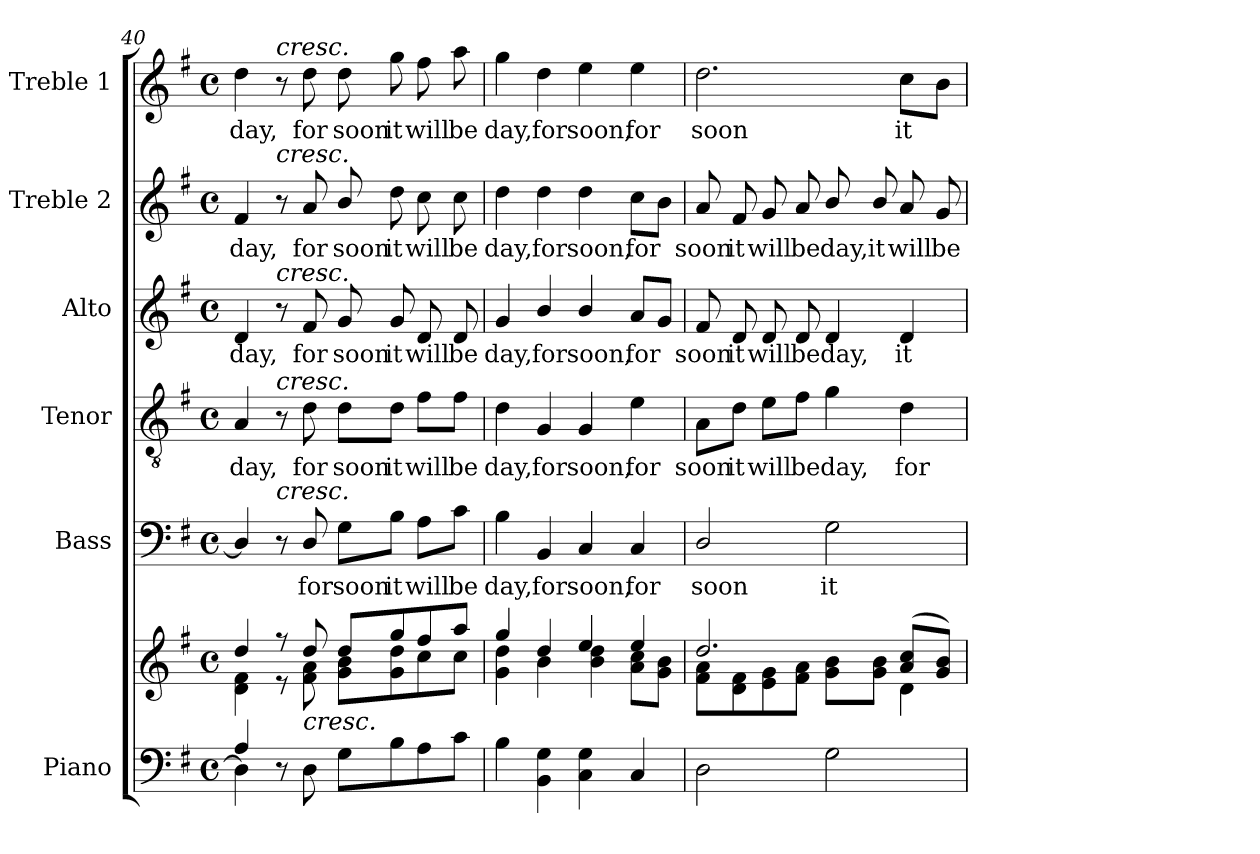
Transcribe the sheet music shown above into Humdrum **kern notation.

**kern	**kern	**kern	**text	**kern	**text	**kern	**text	**kern	**text	**kern	**text
*part6	*part6	*part5	*part5	*part4	*part4	*part3	*part3	*part2	*part2	*part1	*part1
*staff7	*staff6	*staff5	*staff5	*staff4	*staff4	*staff3	*staff3	*staff2	*staff2	*staff1	*staff1
*I"Piano	*	*I"Bass	*	*I"Tenor	*	*I"Alto	*	*I"Treble 2	*	*I"Treble 1	*
*I'Pno.	*	*I'B.	*	*I'T.	*	*I'A.	*	*	*	*	*
*clefF4	*clefG2	*clefF4	*	*clefGv2	*	*clefG2	*	*clefG2	*	*clefG2	*
*	*	*	*	*ITrd7c12	*	*	*	*	*	*	*
*k[f#]	*k[f#]	*k[f#]	*	*k[f#]	*	*k[f#]	*	*k[f#]	*	*k[f#]	*
*G:	*G:	*G:	*	*G:	*	*G:	*	*G:	*	*G:	*
*M4/4	*M4/4	*M4/4	*	*M4/4	*	*M4/4	*	*M4/4	*	*M4/4	*
*met(c)	*met(c)	*met(c)	*	*met(c)	*	*met(c)	*	*met(c)	*	*met(c)	*
=40	=40	=40	=40	=40	=40	=40	=40	=40	=40	=40	=40
*^	*^	*	*	*	*	*	*	*	*	*	*
!	!	!	!	!	!	!	!LO:LY:b:color=#000000	!	!	!	!	!	!
!	!	!	!	!	!	!	!	!	!LO:LY:b:color=#000000	!	!	!	!
!	!	!	!	!	!	!	!	!	!	!	!LO:LY:b:color=#000000	!	!
!	!	!	!	!	!	!	!	!	!	!	!	!	!LO:LY:b:color=#000000
4Ai/	4Di\]	4ddi/	4di\ 4f#i	4Di/]	.	4AAi/	day,	4di/	day,	4f#i/	day,	4ddi\	day,
!	!	!	!	!	!	!	!	!	!	!	!	!LO:TX:a:i:t=cresc.	!
!	!	!	!	!	!	!	!	!	!	!LO:TX:a:i:t=cresc.	!	!	!
!	!	!	!	!	!	!	!	!LO:TX:a:i:t=cresc.	!	!	!	!	!
!	!	!	!	!	!	!LO:TX:a:i:t=cresc.	!	!	!	!	!	!	!
!	!	!	!	!LO:TX:a:i:t=cresc.	!	!	!	!	!	!	!	!	!
4ryy	8r	8r	8r	8r	.	8r	.	8r	.	8r	.	8r	.
!	!	!	!	!	!LO:LY:b:color=#000000	!	!	!	!	!	!	!	!
!	!	!	!	!	!	!	!LO:LY:b:color=#000000	!	!	!	!	!	!
!	!	!	!	!	!	!	!	!	!LO:LY:b:color=#000000	!	!	!	!
!	!	!	!	!	!	!	!	!	!	!	!LO:LY:b:color=#000000	!	!
!	!	!LO:TX:b:i:t=cresc.	!	!	!	!	!	!	!	!	!	!	!
!	!	!	!	!	!	!	!	!	!	!	!	!	!LO:LY:b:color=#000000
.	8Di\	8ddi/	8f#i\ 8ai	8Di/	for	8Di\	for	8f#i/	for	8ai/	for	8ddi\	for
!	!	!	!	!	!LO:LY:b:color=#000000	!	!	!	!	!	!	!	!
!	!	!	!	!	!	!	!LO:LY:b:color=#000000	!	!	!	!	!	!
!	!	!	!	!	!	!	!	!	!LO:LY:b:color=#000000	!	!	!	!
!	!	!	!	!	!	!	!	!	!	!	!LO:LY:b:color=#000000	!	!
!	!	!	!	!	!	!	!	!	!	!	!	!	!LO:LY:b:color=#000000
2ryy	8Gi\L	8ddi/L	8gi\ 8biL	8Gi\L	soon	8Di\L	soon	8gi/	soon	8bi/	soon	8ddi\	soon
!	!	!	!	!	!LO:LY:b:color=#000000	!	!	!	!	!	!	!	!
!	!	!	!	!	!	!	!LO:LY:b:color=#000000	!	!	!	!	!	!
!	!	!	!	!	!	!	!	!	!LO:LY:b:color=#000000	!	!	!	!
!	!	!	!	!	!	!	!	!	!	!	!LO:LY:b:color=#000000	!	!
!	!	!	!	!	!	!	!	!	!	!	!	!	!LO:LY:b:color=#000000
.	8Bi\	8ggi/	8gi\ 8ddi	8Bi\J	it	8Di\J	it	8gi/	it	8ddi\	it	8ggi\	it
!	!	!	!	!	!LO:LY:b:color=#000000	!	!	!	!	!	!	!	!
!	!	!	!	!	!	!	!LO:LY:b:color=#000000	!	!	!	!	!	!
!	!	!	!	!	!	!	!	!	!LO:LY:b:color=#000000	!	!	!	!
!	!	!	!	!	!	!	!	!	!	!	!LO:LY:b:color=#000000	!	!
!	!	!	!	!	!	!	!	!	!	!	!	!	!LO:LY:b:color=#000000
.	8Ai\	8ff#i/	8cci\	8Ai\L	will	8F#i\L	will	8di/	will	8cci\	will	8ff#i\	will
!	!	!	!	!	!LO:LY:b:color=#000000	!	!	!	!	!	!	!	!
!	!	!	!	!	!	!	!LO:LY:b:color=#000000	!	!	!	!	!	!
!	!	!	!	!	!	!	!	!	!LO:LY:b:color=#000000	!	!	!	!
!	!	!	!	!	!	!	!	!	!	!	!LO:LY:b:color=#000000	!	!
!	!	!	!	!	!	!	!	!	!	!	!	!	!LO:LY:b:color=#000000
.	8ci\J	8aai/J	8cci\J	8ci\J	be	8F#i\J	be	8di/	be	8cci\	be	8aai\	be
*v	*v	*	*	*	*	*	*	*	*	*	*	*	*
=41	=41	=41	=41	=41	=41	=41	=41	=41	=41	=41	=41	=41
*^	*	*	*	*	*	*	*	*	*	*	*	*
!	!	!	!	!	!LO:LY:b:color=#000000	!	!	!	!	!	!	!	!
*v	*v	*	*	*	*	*	*	*	*	*	*	*	*
*^	*	*	*	*	*	*	*	*	*	*	*	*
!	!	!	!	!	!	!	!LO:LY:b:color=#000000	!	!	!	!	!	!
*v	*v	*	*	*	*	*	*	*	*	*	*	*	*
*^	*	*	*	*	*	*	*	*	*	*	*	*
!	!	!	!	!	!	!	!	!	!LO:LY:b:color=#000000	!	!	!	!
*v	*v	*	*	*	*	*	*	*	*	*	*	*	*
*^	*	*	*	*	*	*	*	*	*	*	*	*
!	!	!	!	!	!	!	!	!	!	!	!LO:LY:b:color=#000000	!	!
*v	*v	*	*	*	*	*	*	*	*	*	*	*	*
*^	*	*	*	*	*	*	*	*	*	*	*	*
!	!	!	!	!	!	!	!	!	!	!	!	!	!LO:LY:b:color=#000000
*v	*v	*	*	*	*	*	*	*	*	*	*	*	*
4Bi\	4ggi/	4gi\ 4ddi	4Bi\	day,	4Di\	day,	4gi/	day,	4ddi\	day,	4ggi\	day,
!	!	!	!	!LO:LY:b:color=#000000	!	!	!	!	!	!	!	!
!	!	!	!	!	!	!LO:LY:b:color=#000000	!	!	!	!	!	!
!	!	!	!	!	!	!	!	!LO:LY:b:color=#000000	!	!	!	!
!	!	!	!	!	!	!	!	!	!	!LO:LY:b:color=#000000	!	!
!	!	!	!	!	!	!	!	!	!	!	!	!LO:LY:b:color=#000000
4BBi\ 4Gi	4ddi/	4bi\	4BBi/	for	4GGi/	for	4bi/	for	4ddi\	for	4ddi\	for
!	!	!	!	!LO:LY:b:color=#000000	!	!	!	!	!	!	!	!
!	!	!	!	!	!	!LO:LY:b:color=#000000	!	!	!	!	!	!
!	!	!	!	!	!	!	!	!LO:LY:b:color=#000000	!	!	!	!
!	!	!	!	!	!	!	!	!	!	!LO:LY:b:color=#000000	!	!
!	!	!	!	!	!	!	!	!	!	!	!	!LO:LY:b:color=#000000
4Ci\ 4Gi	4eei/	4bi\ 4ddi	4Ci/	soon,	4GGi/	soon,	4bi/	soon,	4ddi\	soon,	4eei\	soon,
!	!	!	!	!LO:LY:b:color=#000000	!	!	!	!	!	!	!	!
!	!	!	!	!	!	!LO:LY:b:color=#000000	!	!	!	!	!	!
!	!	!	!	!	!	!	!	!LO:LY:b:color=#000000	!	!	!	!
!	!	!	!	!	!	!	!	!	!	!LO:LY:b:color=#000000	!	!
!	!	!	!	!	!	!	!	!	!	!	!	!LO:LY:b:color=#000000
4Ci/	4eei/	8ai\ 8cciL	4Ci/	for	4Ei\	for	8ai/L	for	8cci\L	for	4eei\	for
.	.	8gi\ 8biJ	.	.	.	.	8gi/J	.	8bi\J	.	.	.
!!LO:LB:g=z
=42	=42	=42	=42	=42	=42	=42	=42	=42	=42	=42	=42	=42
!	!	!	!	!LO:LY:b:color=#000000	!	!	!	!	!	!	!	!
!	!	!	!	!	!	!LO:LY:b:color=#000000	!	!	!	!	!	!
!	!	!	!	!	!	!	!	!LO:LY:b:color=#000000	!	!	!	!
!	!	!	!	!	!	!	!	!	!	!LO:LY:b:color=#000000	!	!
!	!	!	!	!	!	!	!	!	!	!	!	!LO:LY:b:color=#000000
2Di\	2.ddi/	8f#i\ 8aiL	2Di/	soon	8AAi\L	soon	8f#i/	soon	8ai/	soon	2.ddi\	soon
!	!	!	!	!	!	!LO:LY:b:color=#000000	!	!	!	!	!	!
!	!	!	!	!	!	!	!	!LO:LY:b:color=#000000	!	!	!	!
!	!	!	!	!	!	!	!	!	!	!LO:LY:b:color=#000000	!	!
.	.	8di\ 8f#i	.	.	8Di\J	it	8di/	it	8f#i/	it	.	.
!	!	!	!	!	!	!LO:LY:b:color=#000000	!	!	!	!	!	!
!	!	!	!	!	!	!	!	!LO:LY:b:color=#000000	!	!	!	!
!	!	!	!	!	!	!	!	!	!	!LO:LY:b:color=#000000	!	!
.	.	8ei\ 8gi	.	.	8Ei\L	will	8di/	will	8gi/	will	.	.
!	!	!	!	!	!	!LO:LY:b:color=#000000	!	!	!	!	!	!
!	!	!	!	!	!	!	!	!LO:LY:b:color=#000000	!	!	!	!
!	!	!	!	!	!	!	!	!	!	!LO:LY:b:color=#000000	!	!
.	.	8f#i\ 8aiJ	.	.	8F#i\J	be	8di/	be	8ai/	be	.	.
!	!	!	!	!LO:LY:b:color=#000000	!	!	!	!	!	!	!	!
!	!	!	!	!	!	!LO:LY:b:color=#000000	!	!	!	!	!	!
!	!	!	!	!	!	!	!	!LO:LY:b:color=#000000	!	!	!	!
!	!	!	!	!	!	!	!	!	!	!LO:LY:b:color=#000000	!	!
2Gi\	.	8gi\ 8biL	2Gi\	it	4Gi\	day,	4di/	day,	8bi/	day,	.	.
!	!	!	!	!	!	!	!	!	!	!LO:LY:b:color=#000000	!	!
.	.	8gi\ 8biJ	.	.	.	.	.	.	8bi/	it	.	.
!	!	!	!	!	!	!LO:LY:b:color=#000000	!	!	!	!	!	!
!	!	!	!	!	!	!	!	!LO:LY:b:color=#000000	!	!	!	!
!	!	!	!	!	!	!	!	!	!	!LO:LY:b:color=#000000	!	!
!	!	!	!	!	!	!	!	!	!	!	!	!LO:LY:b:color=#000000
.	(8ai/ 8cciL	4di\	.	.	4Di\	for	4di/	it	8ai/	will	8cci\L	it
!	!	!	!	!	!	!	!	!	!	!LO:LY:b:color=#000000	!	!
.	8gi/ 8biJ)	.	.	.	.	.	.	.	8gi/	be	8bi\J	.
*	*v	*v	*	*	*	*	*	*	*	*	*	*
=	=	=	=	=	=	=	=	=	=	=	=
*-	*-	*-	*-	*-	*-	*-	*-	*-	*-	*-	*-
